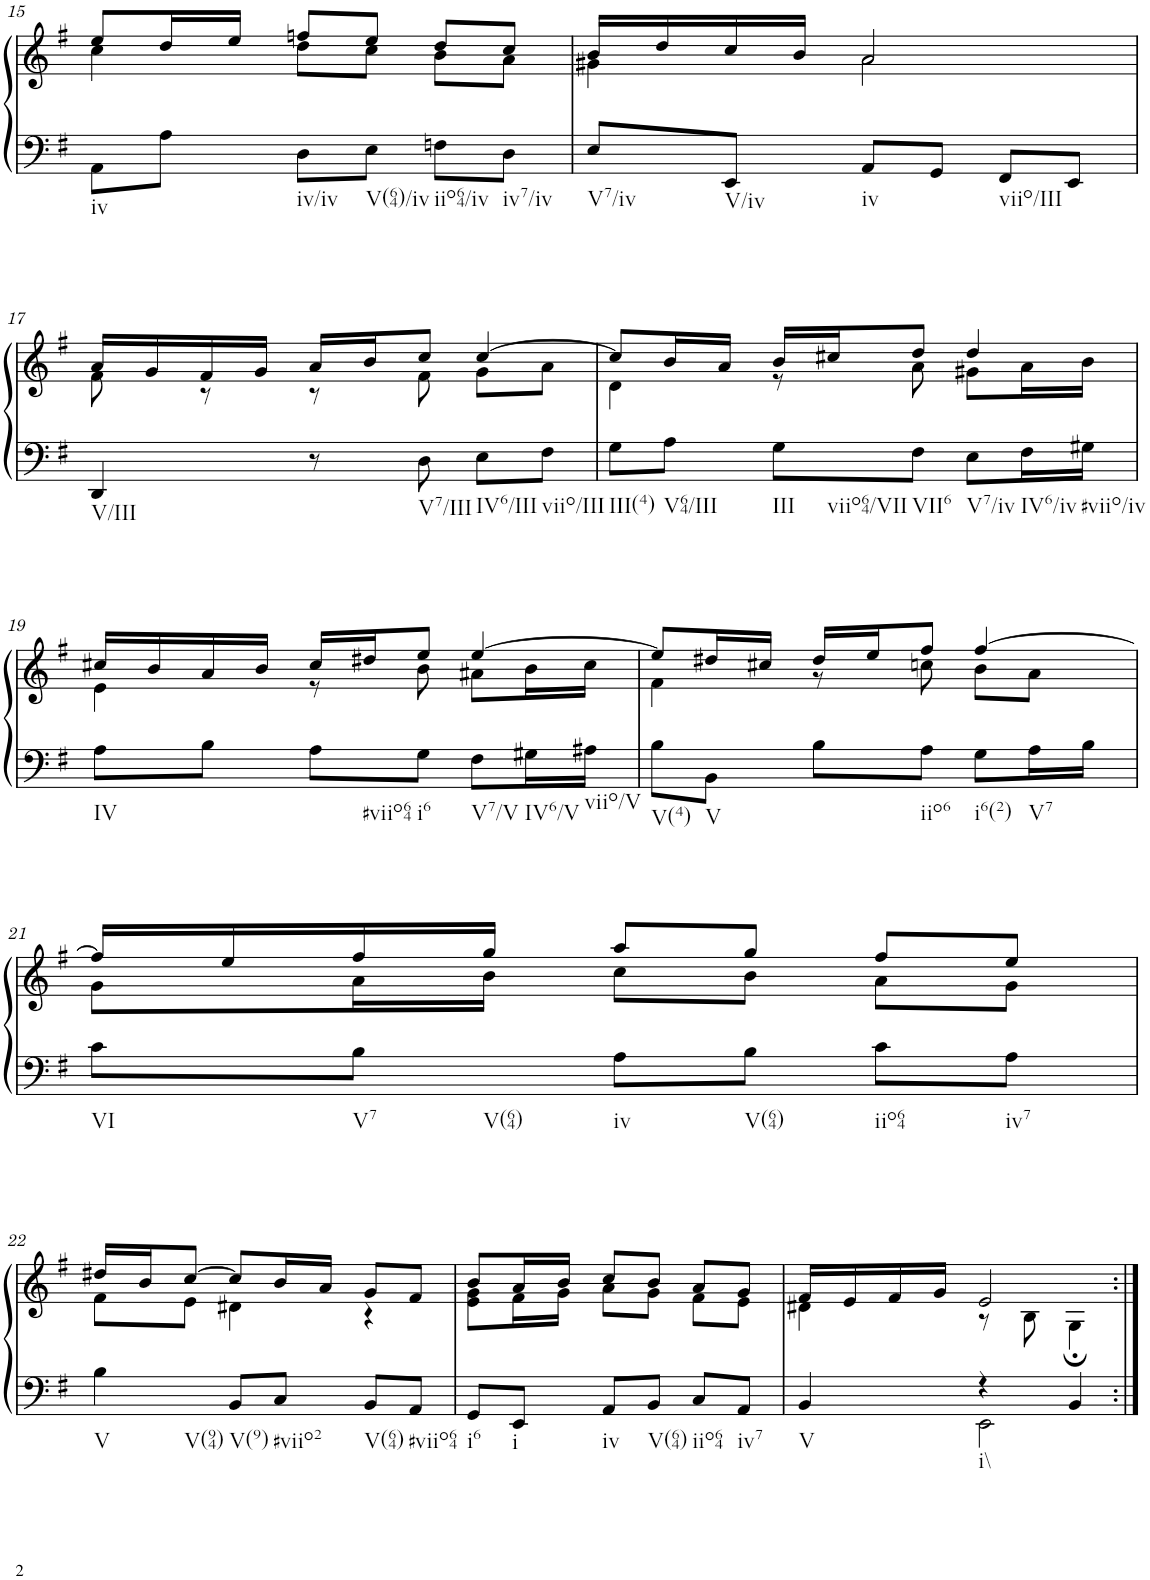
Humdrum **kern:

**kern	**kern
*part1	*part1
*staff2	*staff1
*I"unbenannt9	*
!!LO:PB:g=z
*clefF4	*clefG2
*k[f#]	*k[f#]
*M3/4	*M3/4
=15	=15
*^	*^
!LO:TX:b:t=iv	!	!	!
!LO:TX:b:t=iv/iv	!	!	!
!LO:TX:b:t=V(64)/iv	!	!	!
!LO:TX:b:t=iio64/iv	!	!	!
!LO:TX:b:t=iv7/iv	!	!	!
2.ryy	8AA\L	8ee/L	4cc\
.	8A\J	16dd/L	.
.	.	16ee/JJ	.
.	8D\L	8ffn/L	8dd\L
.	8E\J	8ee/J	8cc\J
.	8Fn\L	8dd/L	8b\L
.	8D\J	8cc/J	8a\J
=16	=16	=16	=16
!LO:TX:b:t=V7/iv	!	!	!
*v	*v	*	*
8E/L	16b/LL	4g#X\
.	16dd/	.
!LO:TX:b:t=V/iv	!	!
8EE/J	16cc/	.
.	16b/JJ	.
!LO:TX:b:t=iv	!	!
8AA/L	2a/	2a\
8GG/J	.	.
!LO:TX:b:t=viio/III	!	!
8FF#/L	.	.
8EE/J	.	.
!!LO:LB:g=z	!!
=17	=17	=17
!LO:TX:b:t=V/III	!	!
4DD/	16a/LL	8f#\
.	16g/	.
.	16f#/	8r
.	16g/JJ	.
8r	16a/LL	8r
.	16b/J	.
!LO:TX:b:t=V7/III	!	!
8D\	8cc/J	8f#\
!LO:TX:b:t=IV6/III	!	!
8E\L	[4cc/	8g\L
!LO:TX:b:t=viio/III	!	!
8F#\J	.	8a\J
=18	=18	=18
!LO:TX:b:t=III(4)	!	!
8G\L	8cc/L]	4d\
!LO:TX:b:t=V64/III	!	!
8A\J	16b/L	.
.	16a/JJ	.
!LO:TX:b:t=III	!	!
!LO:TX:b:t=viio64/VII	!	!
8G\L	16b/LL	8r
.	16cc#X/J	.
!LO:TX:b:t=VII6	!	!
8F#\J	8dd/J	8a\
!LO:TX:b:t=V7/iv	!	!
8E\L	4dd/	8g#X\L
!LO:TX:b:t=IV6/iv	!	!
16F#\L	.	16a\L
!LO:TX:b:t=#viio/iv	!	!
16G#X\JJ	.	16b\JJ
!!LO:LB:g=z	!!
=19	=19	=19
!LO:TX:b:t=IV	!	!
8A\L	16cc#X/LL	4e\
.	16b/	.
8B\J	16a/	.
.	16b/JJ	.
!LO:TX:b:t=#viio64	!	!
8A\L	16cc#/LL	8r
.	16dd#X/J	.
!LO:TX:b:t=i6	!	!
8G\J	8ee/J	8b\
!LO:TX:b:t=V7/V	!	!
8F#\L	[4ee/	8a#X\L
!LO:TX:b:t=IV6/V	!	!
16G#X\L	.	16b\L
!LO:TX:b:t=viio/V	!	!
16A#X\JJ	.	16cc#\JJ
=20	=20	=20
!LO:TX:b:t=V(4)	!	!
8B\L	8ee/L]	4f#\
!LO:TX:b:t=V	!	!
8BB\J	16dd#X/L	.
.	16cc#X/JJ	.
8B\L	16dd#/LL	8r
.	16ee/J	.
!LO:TX:b:t=iio6	!	!
8A\J	8ff#/J	8ccn\
!LO:TX:b:t=i6(2)	!	!
8G\L	[4ff#/	8b\L
!LO:TX:b:t=V7	!	!
16A\L	.	8a\J
16B\JJ	.	.
!!LO:LB:g=z	!!
=21	=21	=21
!LO:TX:b:t=VI	!	!
8c\L	16ff#/LL]	8g\L
.	16ee/	.
!LO:TX:b:t=V7	!	!
!LO:TX:b:t=V(64)	!	!
8B\J	16ff#/	16a\L
.	16gg/JJ	16b\JJ
!LO:TX:b:t=iv	!	!
8A\L	8aa/L	8cc\L
!LO:TX:b:t=V(64)	!	!
8B\J	8gg/J	8b\J
!LO:TX:b:t=iio64	!	!
8c\L	8ff#/L	8a\L
!LO:TX:b:t=iv7	!	!
8A\J	8ee/J	8g\J
!!LO:LB:g=z	!!
=22	=22	=22
*^	*	*
!LO:TX:b:t=V	!	!	!
!LO:TX:b:t=V(94)	!	!	!
4ryy	4B\	16dd#X/LL	8f#\L
.	.	16b/J	.
.	.	[8cc/J	8e\J
!LO:TX:b:t=V(9)	!	!	!
8BB/L	2ryy	8cc/L]	4d#X\
!LO:TX:b:t=#viio2	!	!	!
8C/J	.	16b/L	.
.	.	16a/JJ	.
!LO:TX:b:t=V(64)	!	!	!
8BB/L	.	8g/L	4r
!LO:TX:b:t=#viio64	!	!	!
8AA/J	.	8f#/J	.
*v	*v	*	*
=23	=23	=23
!LO:TX:b:t=i6	!	!
8GG/L	8b/L	8e\ 8g\L
!LO:TX:b:t=i	!	!
8EE/J	16a/L	16f#\L
.	16b/JJ	16g\JJ
!LO:TX:b:t=iv	!	!
8AA/L	8cc/L	8a\L
!LO:TX:b:t=V(64)	!	!
8BB/J	8b/J	8g\J
!LO:TX:b:t=iio64	!	!
8C/L	8a/L	8f#\L
!LO:TX:b:t=iv7	!	!
8AA/J	8g/J	8e\J
=24	=24	=24
*^	*	*
!LO:TX:b:t=V	!	!	!
4BB/	4ryy	16f#/LL	4d#X\
.	.	16e/	.
.	.	16f#/	.
.	.	16g/JJ	.
!LO:TX:b:t=i\\	!	!	!
4r	2EE\	2e/	8r
.	.	.	8B\
4BB/	.	.	4G;\
*v	*v	*	*
*	*v	*v
=:|!	=:|!
*-	*-
